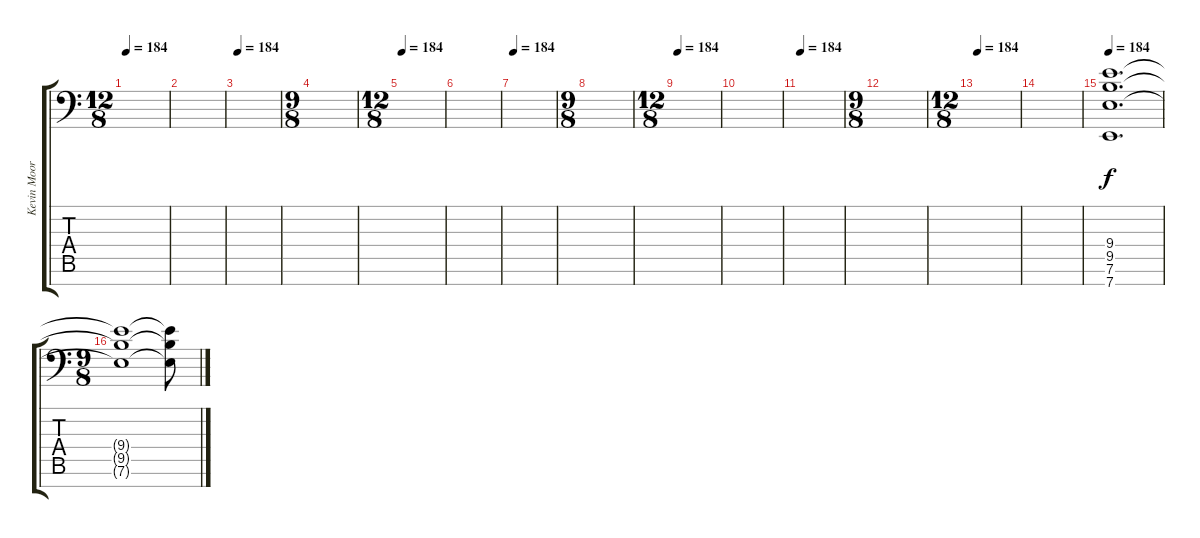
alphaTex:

\track ("Kevin Moore - 1" "Kevin Moor") {instrument percussiveorgan}
\staff {score tabs}
\tuning (A4 E4 C4 G3 D3 A2 A1) {hide}
\ts (12 8)
\tempo 184
\clef f4
\ks c
|
|
\tempo 184
|
\ts (9 8)
|
\ts (12 8)
\tempo 184
|
|
\tempo 184
|
\ts (9 8)
|
\ts (12 8)
\tempo 184
|
|
\tempo 184
|
\ts (9 8)
|
\ts (12 8)
\tempo 184
|
|
\tempo 184
(9.4 9.5 7.6 7.7).1{d volume 12 instrument distortionguitar} |
\ts (9 8)
(9.4{t} 9.5{t} 7.6{t}).1 (9.4{t} 9.5{t} 7.6{t}).8
